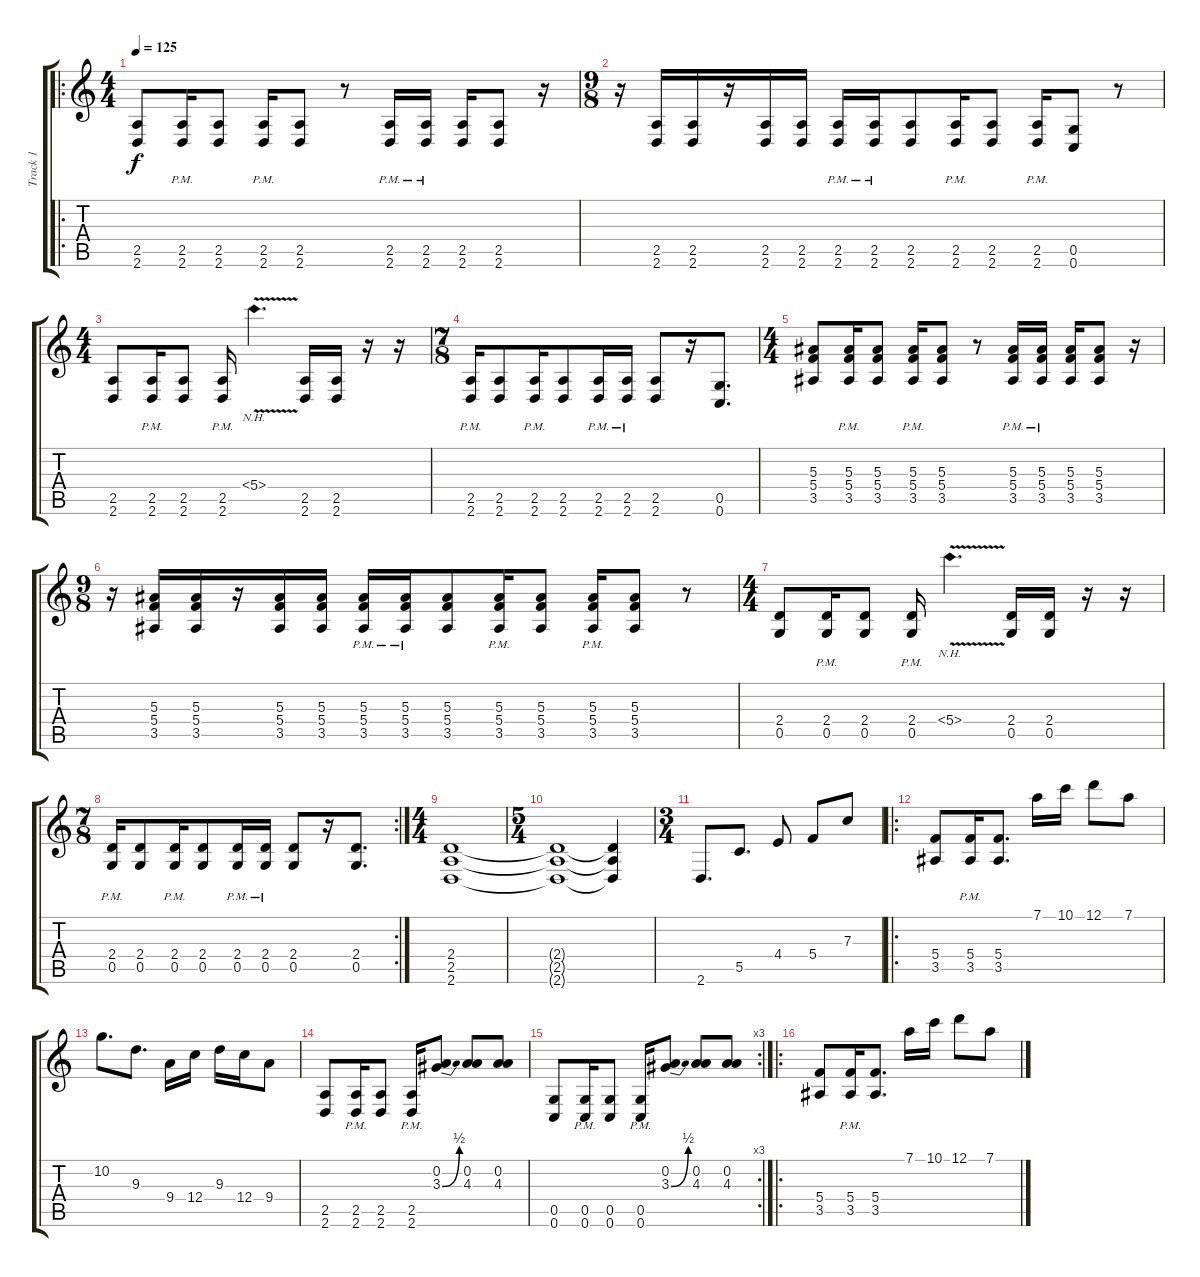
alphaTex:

\track ("Track 1" "Track 1") {instrument overdrivenguitar}
\staff {score tabs}
\tuning (D4 A3 F3 C3 G2 C2) {hide}
\ro
\ts (4 4)
\tempo 125
\clef g2
\ks c
(2.5 2.6).8{dy f} (2.5{pm} 2.6{pm}).16 (2.5 2.6).8 (2.5{pm} 2.6{pm}).16 (2.5 2.6).8 r.8 (2.5{pm} 2.6{pm}).16 (2.5{pm} 2.6{pm}).16 (2.5 2.6).16 (2.5 2.6).8 r.16 |
\ts (9 8)
r.16 (2.5 2.6).16 (2.5 2.6).16 r.16 (2.5 2.6).16 (2.5 2.6).16 (2.5{pm} 2.6{pm}).16 (2.5{pm} 2.6{pm}).16 (2.5 2.6).8 (2.5{pm} 2.6{pm}).16 (2.5 2.6).8 (2.5{pm} 2.6{pm}).16 (0.5 0.6).8 r.8 |
\ts (4 4)
(2.5 2.6).8 (2.5{pm} 2.6{pm}).16 (2.5 2.6).8 (2.5{pm} 2.6{pm}).16 5.4{nh v}.4{d} (2.5 2.6).16 (2.5 2.6).16 r.16 r.16 |
\ts (7 8)
(2.5{pm} 2.6{pm}).16 (2.5 2.6).8 (2.5{pm} 2.6{pm}).16 (2.5 2.6).8 (2.5{pm} 2.6{pm}).16 (2.5{pm} 2.6{pm}).16 (2.5 2.6).8 r.16 (0.5 0.6).8{d} |
\ts (4 4)
(5.3 5.4 3.5).8 (5.3{pm} 5.4{pm} 3.5{pm}).16 (5.3 5.4 3.5).8 (5.3{pm} 5.4{pm} 3.5{pm}).16 (5.3 5.4 3.5).8 r.8 (5.3{pm} 5.4{pm} 3.5{pm}).16 (5.3{pm} 5.4{pm} 3.5{pm}).16 (5.3 5.4 3.5).16 (5.3 5.4 3.5).8 r.16 |
\ts (9 8)
r.16 (5.3 5.4 3.5).16 (5.3 5.4 3.5).16 r.16 (5.3 5.4 3.5).16 (5.3 5.4 3.5).16 (5.3{pm} 5.4{pm} 3.5{pm}).16 (5.3{pm} 5.4{pm} 3.5{pm}).16 (5.3 5.4 3.5).8 (5.3{pm} 5.4{pm} 3.5{pm}).16 (5.3 5.4 3.5).8 (5.3{pm} 5.4{pm} 3.5{pm}).16 (5.3 5.4 3.5).8 r.8 |
\ts (4 4)
(2.4 0.5).8 (2.4{pm} 0.5{pm}).16 (2.4 0.5).8 (2.4{pm} 0.5{pm}).16 5.4{nh v}.4{d} (2.4 0.5).16 (2.4 0.5).16 r.16 r.16 |
\rc 2
\ts (7 8)
(2.4{pm} 0.5{pm}).16 (2.4 0.5).8 (2.4{pm} 0.5{pm}).16 (2.4 0.5).8 (2.4{pm} 0.5{pm}).16 (2.4{pm} 0.5{pm}).16 (2.4 0.5).8 r.16 (2.4 0.5).8{d} |
\ts (4 4)
(2.4 2.5 2.6).1 |
\ts (5 4)
(2.4{t} 2.5{t} 2.6{t}).1 (2.4{t} 2.5{t} 2.6{t}).4 |
\ts (3 4)
2.6.8{d} 5.5.8{d} 4.4.8 5.4.8 7.3.8 |
\ro
(5.4 3.5).8 (5.4{pm} 3.5{pm}).16 (5.4 3.5).8{d} 7.1.16 10.1.16 12.1.8 7.1.8 |
10.2.8{d} 9.3.8{d} 9.4.16 12.4.16 9.3.16 12.4.16 9.4.8 |
(2.5 2.6).8 (2.5{pm} 2.6{pm}).16 (2.5 2.6).8 (2.5{pm} 2.6{pm}).16 (0.2 3.3{be (bend 0 0 60 2)}).8 (0.2 4.3).8 (0.2 4.3).8 |
\rc 3
(0.5 0.6).8 (0.5{pm} 0.6{pm}).16 (0.5 0.6).8 (0.5{pm} 0.6{pm}).16 (0.2 3.3{be (bend 0 0 60 2)}).8 (0.2 4.3).8 (0.2 4.3).8 |
\ro
(5.4 3.5).8 (5.4{pm} 3.5{pm}).16 (5.4 3.5).8{d} 7.1.16 10.1.16 12.1.8 7.1.8
